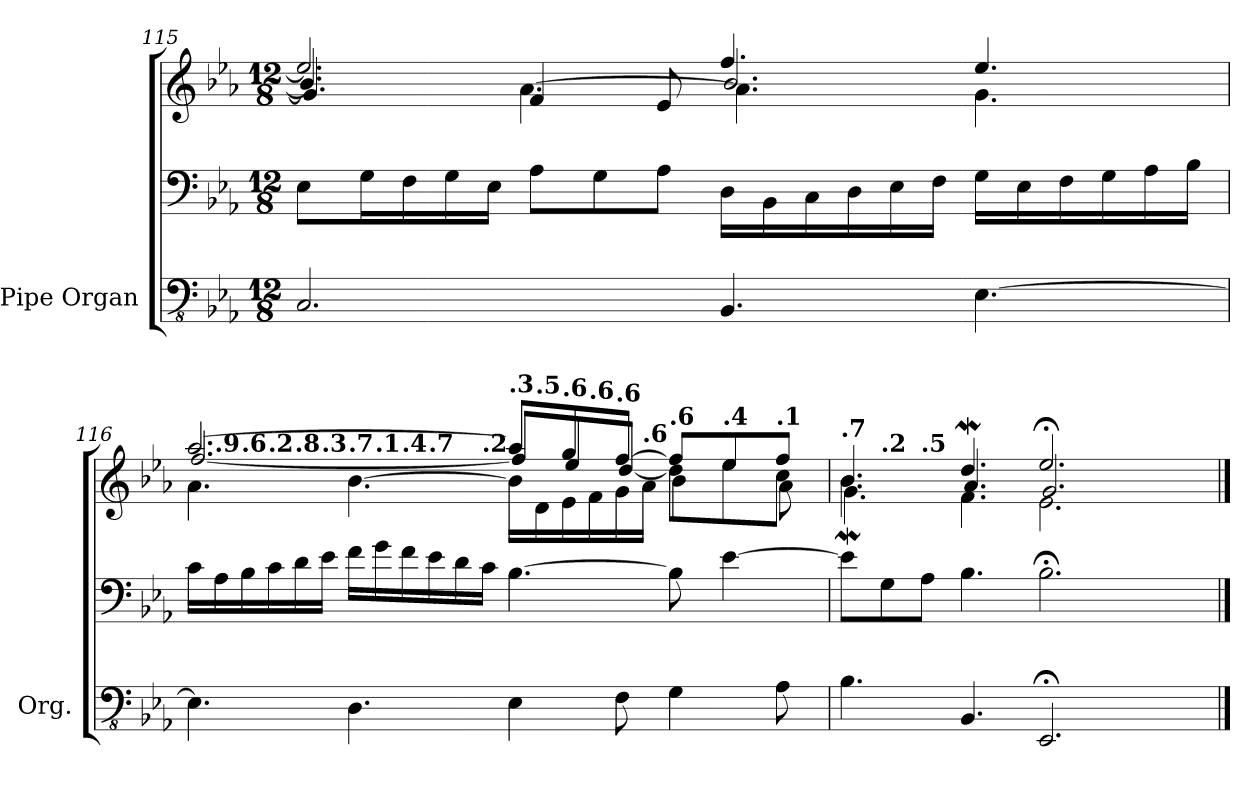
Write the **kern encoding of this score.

**kern	**kern	**kern
*part1	*part1	*part1
*staff3	*staff2	*staff1
*I"Pipe Organ	*	*
*I'Org.	*	*
!!LO:LB:g=z
*clefFv4	*clefF4	*clefG2
*k[b-e-a-]	*k[b-e-a-]	*k[b-e-a-]
*M12/8	*M12/8	*M12/8
=115	=115	=115
*	*	*^
*	*	*	*^
2.CC/	8E-\L	2.ee-/]	4.b-/]	4.g/]
.	16G\L	.	.	.
.	16F\	.	.	.
.	16G\	.	.	.
.	16E-\JJ	.	.	.
.	8A-\L	.	4f/	[4.a-\
.	8G\	.	.	.
.	8A-\J	.	8e-/	.
4.BBB-/	16D\LL	4.ff/	2.b-/	4.a-\]
.	16BB-\	.	.	.
.	16C\	.	.	.
.	16D\	.	.	.
.	16E-\	.	.	.
.	16F\JJ	.	.	.
[4.EE-\	16G\LL	4.ee-/	.	4.g\
.	16E-\	.	.	.
.	16F\	.	.	.
.	16G\	.	.	.
.	16A-\	.	.	.
.	16B-\JJ	.	.	.
*	*	*v	*v	*v
=116	=116	=116
*	*	*MM84
*	*	*^
*	*	*	*^
*	*	*	*	*^
*	*	*	*	*	*^
*	*	*	*	*	*	*^
*	*	*	*	*	*	*	*^
*	*	*	*	*	*	*	*	*^
*	*	*	*	*	*	*	*	*	*^
*	*	*	*	*	*	*	*	*	*	*^
*	*	*	*	*	*	*	*	*	*	*	*^
*	*	*	*	*	*	*	*	*	*	*	*	*^
4.EE-\]	16c\LL	[2.aa-/	[2.ff/	4.a-\	16ryy	8ryy	8.ryy	4ryy	4ryy	4..ryy	2ryy	2ryy	2ryy
*	*	*MM83	*	*	*	*	*	*	*	*	*	*	*
!	!	!	!	!	!LO:TX:a:B:t=.9	!	!	!	!	!	!	!	!
.	16A-\	.	.	.	1ryy	.	.	.	.	.	.	.	.
*	*	*MM83	*	*	*	*	*	*	*	*	*	*	*
!	!	!	!	!	!	!LO:TX:a:B:t=.6	!	!	!	!	!	!	!
.	16B-\	.	.	.	.	1ryy	.	.	.	.	.	.	.
*	*	*MM83	*	*	*	*	*	*	*	*	*	*	*
!	!	!	!	!	!	!	!LO:TX:a:B:t=.2	!	!	!	!	!	!
.	16c\	.	.	.	.	.	1ryy	.	.	.	.	.	.
*	*	*MM81	*	*	*	*	*	*	*	*	*	*	*
!	!	!	!	!	!	!	!	!LO:TX:a:B:t=.8	!	!	!	!	!
.	16d\	.	.	.	.	.	.	1ryy	16ryy	.	.	.	.
*	*	*MM81	*	*	*	*	*	*	*	*	*	*	*
!	!	!	!	!	!	!	!	!	!LO:TX:a:B:t=.3	!	!	!	!
.	16e-\JJ	.	.	.	.	.	.	.	1ryy	.	.	.	.
*	*	*MM80	*	*	*	*	*	*	*	*	*	*	*
!	!	!	!	!LO:TX:a:B:t=.7	!	!	!	!	!	!	!	!	!
4.DD\	16f\LL	.	.	[4.b-\	.	.	.	.	.	.	.	.	.
*	*	*MM80	*	*	*	*	*	*	*	*	*	*	*
!	!	!	!	!	!	!	!	!	!	!LO:TX:a:B:t=.1	!	!	!
.	16g\	.	.	.	.	.	.	.	.	1ryy	.	.	.
*	*	*MM78	*	*	*	*	*	*	*	*	*	*	*
!	!	!	!	!	!	!	!	!	!	!	!LO:TX:a:B:t=.4	!	!
.	16f\	.	.	.	.	.	.	.	.	.	1ryy	16ryy	8.ryy
*	*	*MM77	*	*	*	*	*	*	*	*	*	*	*
!	!	!	!	!	!	!	!	!	!	!	!	!LO:TX:a:B:t=.7	!
.	16e-\	.	.	.	.	.	.	.	.	.	.	2...ryy	.
*	*	*MM77	*	*	*	*	*	*	*	*	*	*	*
.	16d\	.	.	.	.	.	.	.	.	.	.	.	.
*	*	*MM75	*	*	*	*	*	*	*	*	*	*	*
!	!	!	!	!	!	!	!	!	!	!	!	!	!LO:TX:a:B:t=.2
.	16c\JJ	.	.	.	.	.	.	.	.	.	.	.	2ryy
*	*	*MM74	*	*	*	*	*	*	*	*	*	*	*
!	!	!LO:TX:a:B:t=.3	!	!	!	!	!	!	!	!	!	!	!
4EE-\	[4.B-\	8aa-/L]	8ff/L]	16b-\LL]	.	.	.	.	.	.	.	.	.
*	*	*MM72	*	*	*	*	*	*	*	*	*	*	*
!	!	!	!	!LO:TX:a:B:t=.5	!	!	!	!	!	!	!	!	!
.	.	.	.	16d\	.	.	.	.	.	.	.	.	.
*	*	*MM71	*	*	*	*	*	*	*	*	*	*	*
!	!	!LO:TX:a:B:t=.6	!	!	!	!	!	!	!	!	!	!	!
.	.	8gg/	8ee-/	16e-\	.	.	.	.	.	.	.	.	.
*	*	*MM69	*	*	*	*	*	*	*	*	*	*	*
!	!	!	!	!LO:TX:a:B:t=.6	!	!	!	!	!	!	!	!	!
.	.	.	.	16f\	.	.	.	.	.	.	.	.	.
*	*	*MM68	*	*	*	*	*	*	*	*	*	*	*
!	!	!LO:TX:a:B:t=.6	!	!	!	!	!	!	!	!	!	!	!
8FF\	.	[8ff/J	[8dd/J	16g\	.	.	.	.	.	.	.	.	.
*	*	*MM66	*	*	*	*	*	*	*	*	*	*	*
!	!	!	!	!LO:TX:a:B:t=.6	!	!	!	!	!	!	!	!	!
.	.	.	.	16a-\JJ	4..ryy	.	.	.	.	.	.	.	.
*	*	*MM65	*	*	*	*	*	*	*	*	*	*	*
!	!	!LO:TX:a:B:t=.6	!	!	!	!	!	!	!	!	!	!	!
4GG\	8B-\]	8ff/L]	8dd\L]	4b-\	.	4.ryy	.	.	.	.	.	.	.
.	.	.	.	.	.	.	4ryy	.	.	.	.	.	4ryy
*	*	*MM62	*	*	*	*	*	*	*	*	*	*	*
!	!	!LO:TX:a:B:t=.4	!	!	!	!	!	!	!	!	!	!	!
.	[4e-\	8ee-/	8ee-\	.	.	.	.	4ryy	.	.	.	.	.
.	.	.	.	.	.	.	.	.	8.ryy	.	.	.	.
*	*	*MM58	*	*	*	*	*	*	*	*	*	*	*
!	!	!LO:TX:a:B:t=.1	!	!	!	!	!	!	!	!	!	!	!
8AA-\	.	8ff/J	8cc\J	8a-\	.	.	.	.	.	.	.	.	.
.	.	.	.	.	.	.	16ryy	.	.	16ryy	.	.	16ryy
*	*	*v	*v	*v	*v	*v	*v	*v	*v	*v	*v	*v	*v
=117	=117	=117
*	*	*MM54
*	*	*^
*	*	*	*^
*	*	*	*	*^
*	*	*	*	*	*^
*	*	*	*	*	*	*^
*	*	*	*	*	*	*	*^
*	*	*	*	*	*	*	*	*^
*	*	*	*	*	*	*	*	*	*^
*	*	*	*	*	*	*	*	*	*	*^
*	*	*	*	*	*	*	*	*	*	*	*^
*	*	*	*	*	*	*	*	*	*	*	*	*^
!	!	!LO:TX:a:B:t=.7	!	!	!	!	!	!	!	!	!	!	!
*	*	*	*	*	*	*v	*v	*v	*v	*v	*v	*v	*v
4.BB-\	8e-\L]	4.b-/	4.b-W\	4.g\	8ryy	4ryy
*	*	*MM51	*	*	*	*
!	!	!	!	!	!LO:TX:a:B:t=.2	!
.	8G\	.	.	.	1ryy	.
*	*	*MM47	*	*	*	*
!	!	!	!	!	!	!LO:TX:a:B:t=.5
.	8A-\J	.	.	.	.	1ryy
4.BBB-/	4.B-\	4.ddW/	4.a-/	4.f\	.	.
*	*	*MM45	*	*	*	*
2.EEE-;/	2.B-;<\	2.ee-;</	2.g/	2.e-\	.	.
.	.	.	.	.	4.ryy	.
.	.	.	.	.	.	4ryy
*	*	*v	*v	*v	*v	*v
==	==	==
*-	*-	*-
